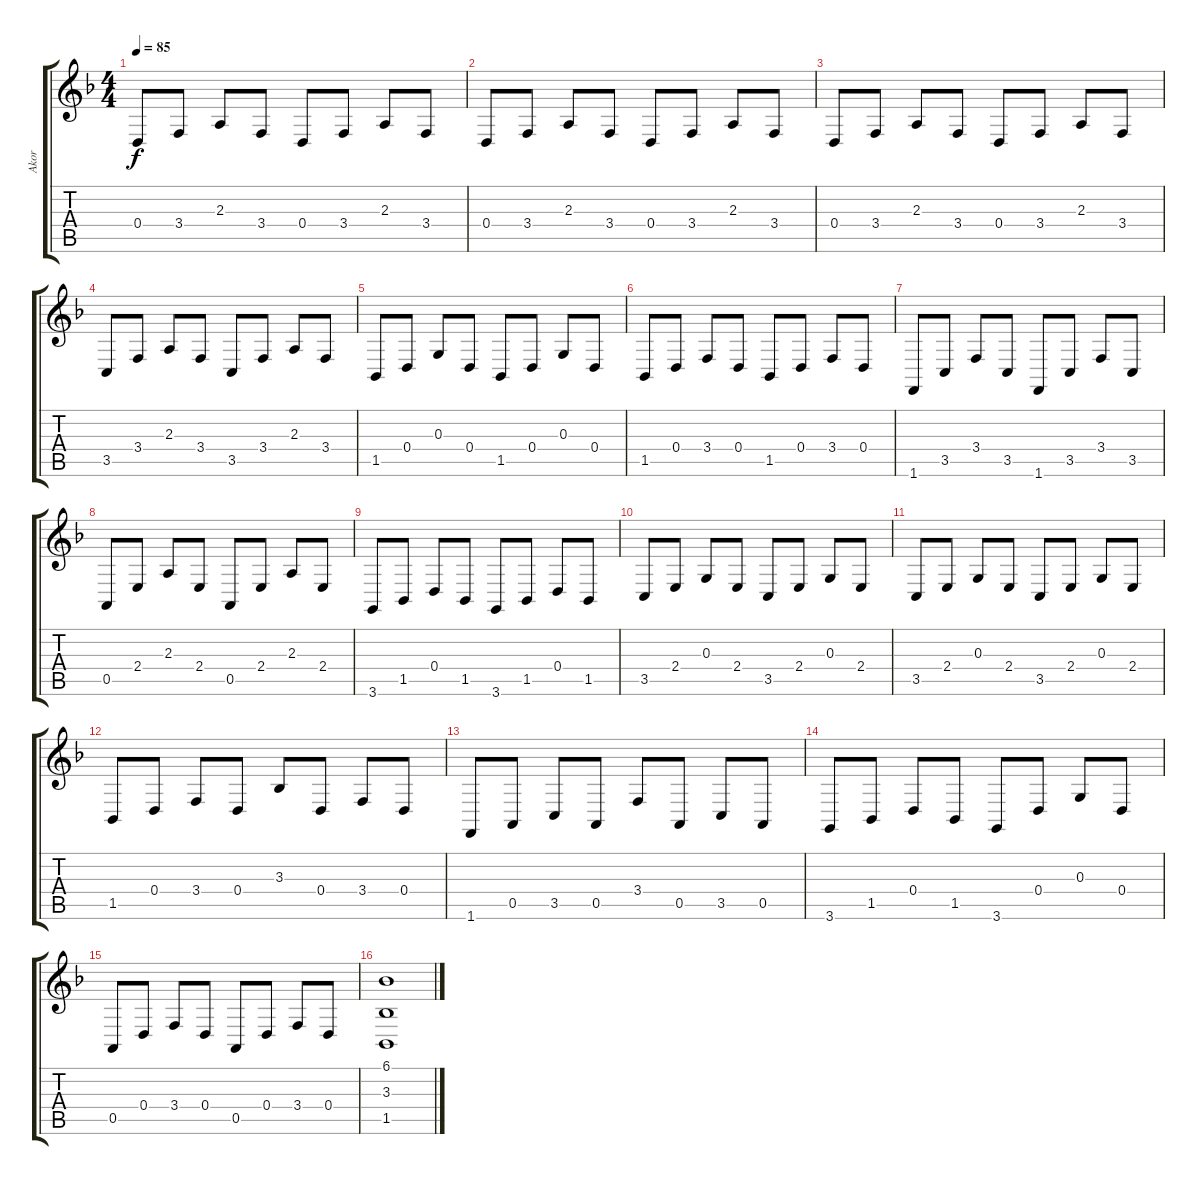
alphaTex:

\track ("Akor" "Akor") {instrument brightacousticpiano}
\staff {score tabs}
\tuning (E4 B3 G3 D3 A2 E2) {hide}
\ts (4 4)
\tempo 85
\clef g2
\ks f
0.4.8{dy f instrument brightacousticpiano} 3.4.8 2.3.8 3.4.8 0.4.8 3.4.8 2.3.8 3.4.8 |
0.4.8 3.4.8 2.3.8 3.4.8 0.4.8 3.4.8 2.3.8 3.4.8 |
0.4.8 3.4.8 2.3.8 3.4.8 0.4.8 3.4.8 2.3.8 3.4.8 |
3.5.8 3.4.8 2.3.8 3.4.8 3.5.8 3.4.8 2.3.8 3.4.8 |
1.5.8 0.4.8 0.3.8 0.4.8 1.5.8 0.4.8 0.3.8 0.4.8 |
1.5.8 0.4.8 3.4.8 0.4.8 1.5.8 0.4.8 3.4.8 0.4.8 |
1.6.8 3.5.8 3.4.8 3.5.8 1.6.8 3.5.8 3.4.8 3.5.8 |
0.5.8 2.4.8 2.3.8 2.4.8 0.5.8 2.4.8 2.3.8 2.4.8 |
3.6.8 1.5.8 0.4.8 1.5.8 3.6.8 1.5.8 0.4.8 1.5.8 |
3.5.8 2.4.8 0.3.8 2.4.8 3.5.8 2.4.8 0.3.8 2.4.8 |
3.5.8 2.4.8 0.3.8 2.4.8 3.5.8 2.4.8 0.3.8 2.4.8 |
1.5.8 0.4.8 3.4.8 0.4.8 3.3.8 0.4.8 3.4.8 0.4.8 |
1.6.8 0.5.8 3.5.8 0.5.8 3.4.8 0.5.8 3.5.8 0.5.8 |
3.6.8 1.5.8 0.4.8 1.5.8 3.6.8 0.4.8 0.3.8 0.4.8 |
0.5.8 0.4.8 3.4.8 0.4.8 0.5.8 0.4.8 3.4.8 0.4.8 |
(6.1 3.3 1.5).1
